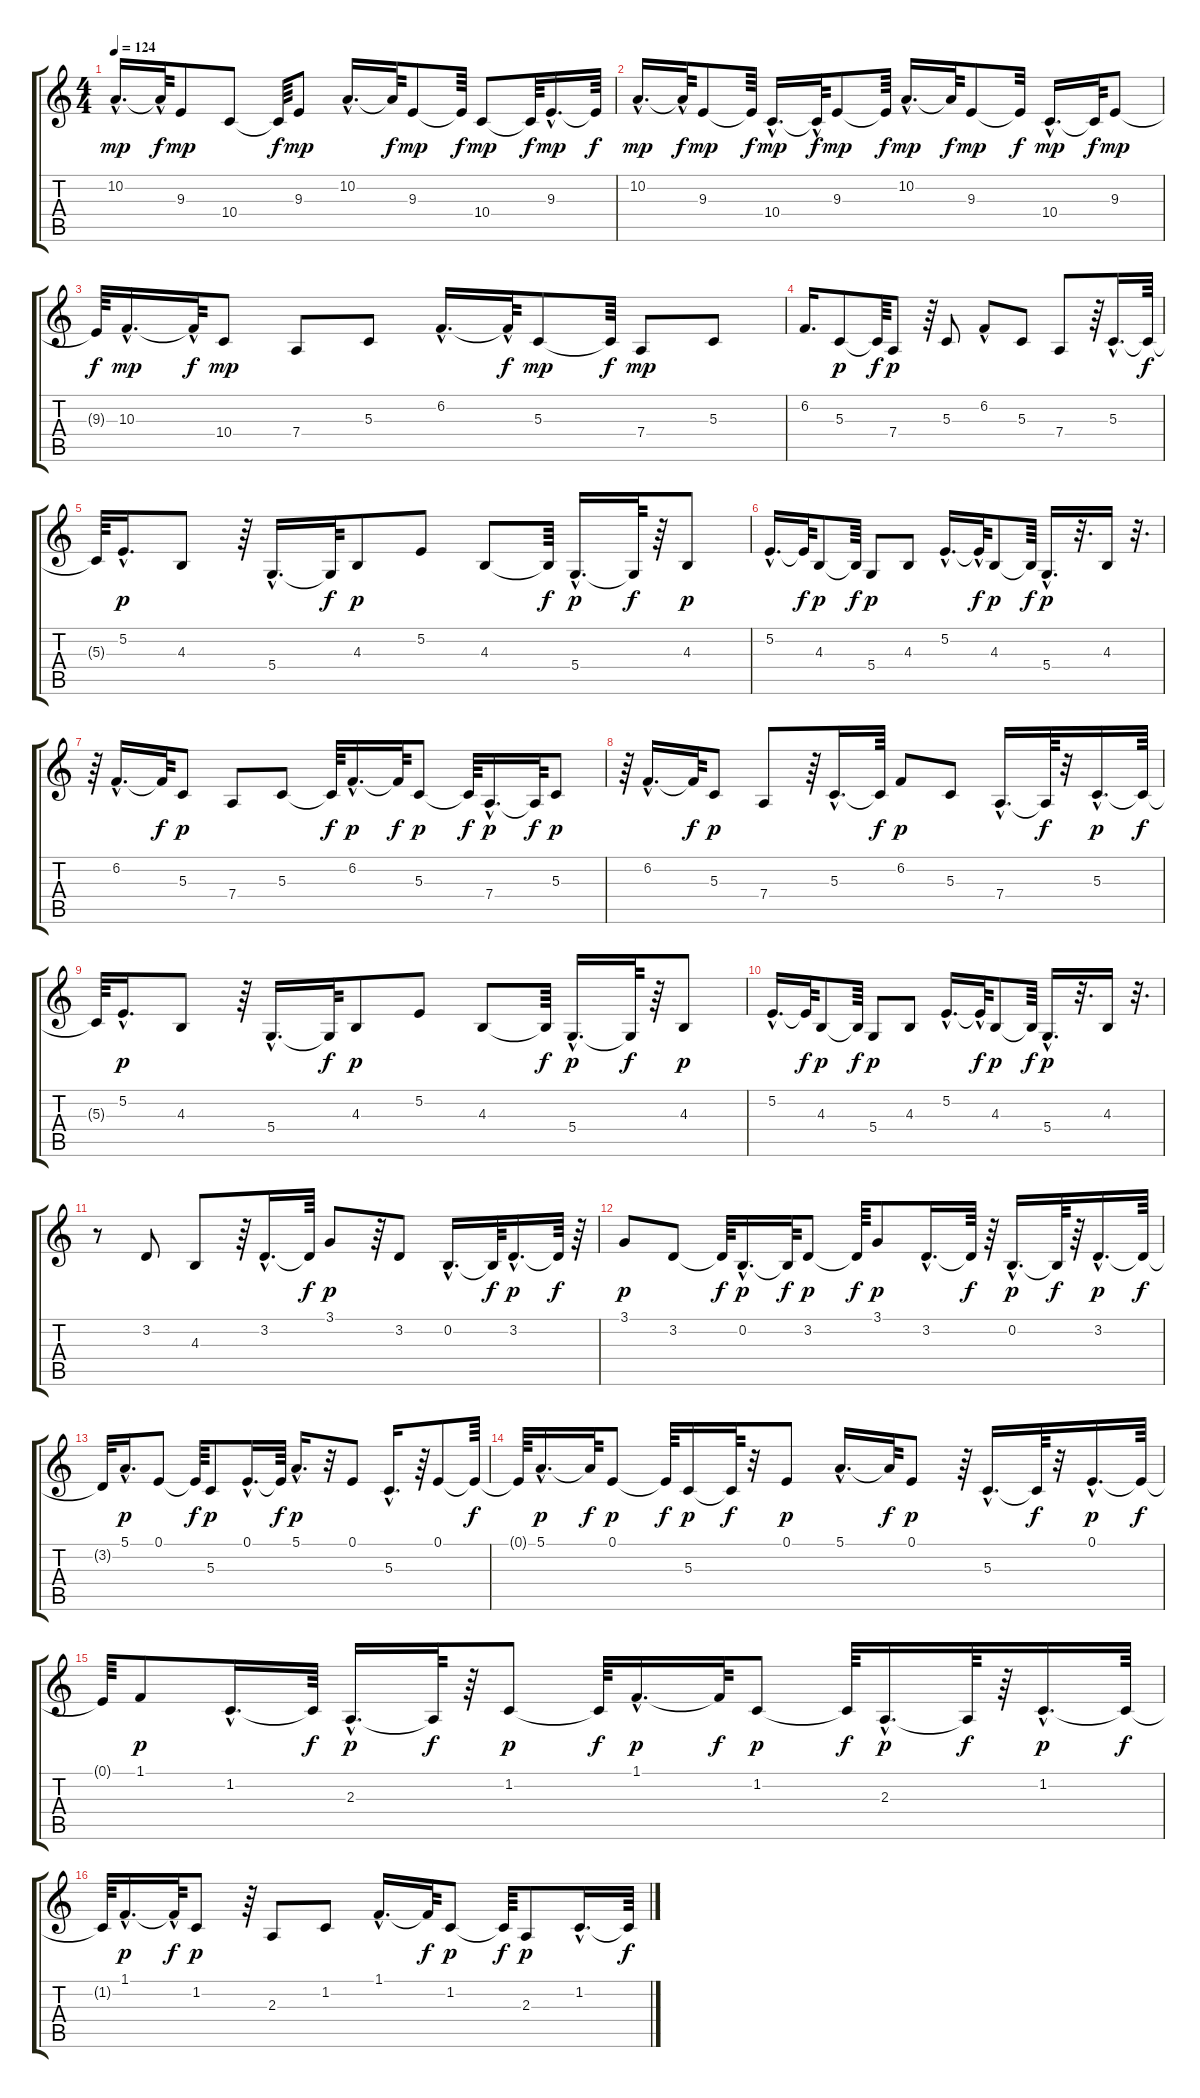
\track "" {instrument altosax}
\staff {score tabs}
\tuning (E4 B3 G3 D3 A2 E2) {hide}
\ts (4 4)
\tempo 124
\clef g2
\ks c
10.2{hac}.16{d dy mp} 10.2{hac t}.64{dy f} 9.3.8{dy mp} 10.4.8 10.4{t}.64{dy f} 9.3.8{dy mp} 10.2{hac}.16{d} 10.2{t}.64{dy f} 9.3.8{dy mp} 9.3{t}.64{dy f} 10.4.8{dy mp} 10.4{t}.64{dy f} 9.3{hac}.16{d dy mp} 9.3{t}.64{dy f} |
10.2{hac}.16{d dy mp} 10.2{hac t}.64{dy f} 9.3.8{dy mp} 9.3{t}.64{dy f} 10.4{hac}.16{d dy mp} 10.4{hac t}.64{dy f} 9.3.8{dy mp} 9.3{t}.64{dy f} 10.2{hac}.16{d dy mp} 10.2{t}.64{dy f} 9.3.8{dy mp} 9.3{t}.32{dy f} 10.4{hac}.16{d dy mp} 10.4{t}.64{dy f} 9.3.8{dy mp} |
9.3{t}.64{dy f} 10.3{hac}.16{d dy mp} 10.3{hac t}.64{dy f} 10.4.8{dy mp} 7.4.8 5.3.8 6.2{hac}.16{d} 6.2{hac t}.64{dy f} 5.3.8{dy mp} 5.3{t}.64{dy f} 7.4.8{dy mp} 5.3.8 |
6.2.16{d} 5.3.8{dy p} 5.3{t}.64{dy f} 7.4.8{dy p} r.64 5.3.8 6.2{hac}.8 5.3.8 7.4.8 r.64 5.3{hac}.16{d} 5.3{t}.64{dy f} |
5.3{t}.64 5.2{hac}.16{d dy p} 4.3.8 r.64 5.4{hac}.16{d} 5.4{t}.64{dy f} 4.3.8{dy p} 5.2.8 4.3.8 4.3{t}.64{dy f} 5.4{hac}.16{d dy p} 5.4{t}.64{dy f} r.64 4.3.8{dy p} |
5.2{hac}.16{d} 5.2{t}.64{dy f} 4.3.8{dy p} 4.3{t}.64{dy f} 5.4.8{dy p} 4.3.8 5.2{hac}.16{d} 5.2{hac t}.64{dy f} 4.3.8{dy p} 4.3{t}.64{dy f} 5.4{hac}.16{d dy p} r.32{d} 4.3.16 r.32{d} |
r.64 6.2{hac}.16{d} 6.2{t}.64{dy f} 5.3.8{dy p} 7.4.8 5.3.8 5.3{t}.64{dy f} 6.2{hac}.16{d dy p} 6.2{t}.64{dy f} 5.3.8{dy p} 5.3{t}.64{dy f} 7.4{hac}.16{d dy p} 7.4{t}.64{dy f} 5.3.8{dy p} |
r.64 6.2{hac}.16{d} 6.2{t}.64{dy f} 5.3.8{dy p} 7.4.8 r.64 5.3{hac}.16{d} 5.3{t}.64{dy f} 6.2.8{dy p} 5.3.8 7.4{hac}.16{d} 7.4{t}.64{dy f} r.32 5.3{hac}.16{d dy p} 5.3{t}.64{dy f} |
5.3{t}.64 5.2{hac}.16{d dy p} 4.3.8 r.64 5.4{hac}.16{d} 5.4{t}.64{dy f} 4.3.8{dy p} 5.2.8 4.3.8 4.3{t}.64{dy f} 5.4{hac}.16{d dy p} 5.4{t}.64{dy f} r.64 4.3.8{dy p} |
5.2{hac}.16{d} 5.2{t}.64{dy f} 4.3.8{dy p} 4.3{t}.64{dy f} 5.4.8{dy p} 4.3.8 5.2{hac}.16{d} 5.2{hac t}.64{dy f} 4.3.8{dy p} 4.3{t}.64{dy f} 5.4{hac}.16{d dy p} r.32{d} 4.3.16 r.32{d} |
r.8 3.2.8 4.3.8 r.64 3.2{hac}.16{d} 3.2{t}.64{dy f} 3.1.8{dy p} r.64 3.2.8 0.2{hac}.16{d} 0.2{t}.64{dy f} 3.2{hac}.16{d dy p} 3.2{t}.64{dy f} r.64 |
3.1.8{dy p} 3.2.8 3.2{t}.64{dy f} 0.2{hac}.16{d dy p} 0.2{t}.64{dy f} 3.2.8{dy p} 3.2{t}.64{dy f} 3.1.8{dy p} 3.2{hac}.16{d} 3.2{t}.64{dy f} r.64 0.2{hac}.16{d dy p} 0.2{t}.64{dy f} r.64 3.2{hac}.16{d dy p} 3.2{t}.64{dy f} |
3.2{t}.32 5.1{hac}.16{d dy p} 0.1.8 0.1{t}.64{dy f} 5.3.8{dy p} 0.1{hac}.16{d} 0.1{t}.64{dy f} 5.1{hac}.16{d dy p} r.32 0.1.8 5.3{hac}.16{d} r.64 0.1.8 0.1{t}.64{dy f} |
0.1{t}.64 5.1{hac}.16{d dy p} 5.1{t}.64{dy f} 0.1.8{dy p} 0.1{t}.64{dy f} 5.3.16{dy p} 5.3{t}.64{dy f} r.32 0.1.8{dy p} 5.1{hac}.16{d} 5.1{t}.64{dy f} 0.1.8{dy p} r.64 5.3{hac}.16{d} 5.3{t}.64{dy f} r.32 0.1{hac}.16{d dy p} 0.1{t}.64{dy f} |
0.1{t}.64 1.1.8{dy p} 1.2{hac}.16{d} 1.2{t}.64{dy f} 2.3{hac}.16{d dy p} 2.3{t}.64{dy f} r.64 1.2.8{dy p} 1.2{t}.64{dy f} 1.1{hac}.16{d dy p} 1.1{t}.64{dy f} 1.2.8{dy p} 1.2{t}.64{dy f} 2.3{hac}.16{d dy p} 2.3{t}.64{dy f} r.64 1.2{hac}.16{d dy p} 1.2{t}.64{dy f} |
1.2{t}.64 1.1{hac}.16{d dy p} 1.1{hac t}.64{dy f} 1.2.8{dy p} r.64 2.3.8 1.2.8 1.1{hac}.16{d} 1.1{t}.64{dy f} 1.2.8{dy p} 1.2{t}.64{dy f} 2.3.8{dy p} 1.2{hac}.16{d} 1.2{t}.64{dy f}
